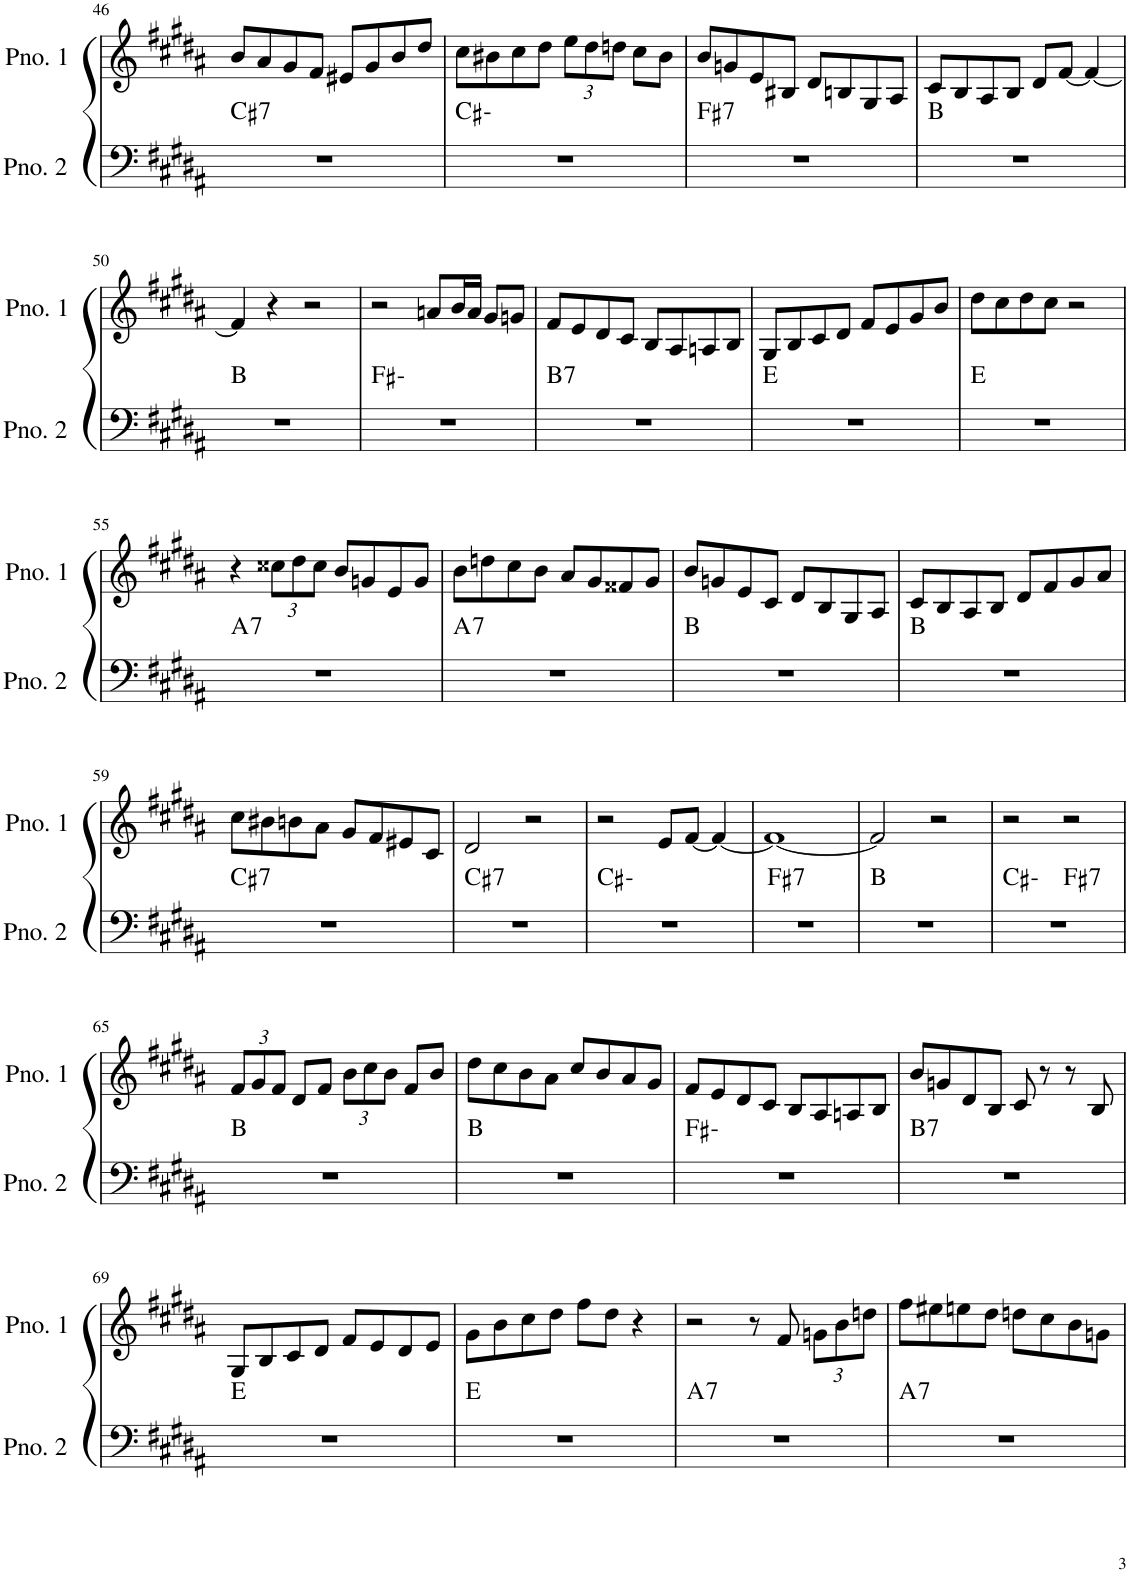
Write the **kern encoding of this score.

**kern	**harte	**kern
*part2	*part2	*part1
*staff2	*	*staff1
*I"ピアノ 2	*	*I"ピアノ 1
!!LO:PB:g=z
*clefF4	*	*clefG2
*k[f#c#g#d#a#]	*	*k[f#c#g#d#a#]
*M4/4	*	*M4/4
=46	=46	=46
!	!LO:H:kt=7	!
1r	C#:7	8b/L
.	.	8a#/
.	.	8g#/
.	.	8f#/J
.	.	8e#X/L
.	.	8g#/
.	.	8b/
.	.	8dd#/J
=47	=47	=47
1r	C#:min	8cc#\L
.	.	8b#X\
.	.	8cc#\
.	.	8dd#\J
*	*	*Xbrackettup
.	.	12ee\L
.	.	12dd#\
.	.	12ddn\J
.	.	8cc#\L
.	.	8b#\J
=48	=48	=48
!	!LO:H:kt=7	!
1r	F#:7	8b/L
.	.	8gn/
.	.	8e/
.	.	8B#X/J
.	.	8d#/L
.	.	8Bn/
.	.	8G#/
.	.	8A#/J
=49	=49	=49
1r	B:maj	8c#/L
.	.	8B/
.	.	8A#/
.	.	8B/J
.	.	8d#/L
.	.	[8f#/J
.	.	4f#/_
!!LO:LB:g=z
=50	=50	=50
1r	B:maj	4f#/]
.	.	4r
.	.	2r
=51	=51	=51
1r	F#:min	2r
.	.	8an/L
.	.	16b/L
.	.	16a/JJ
.	.	8g#/L
.	.	8gn/J
=52	=52	=52
!	!LO:H:kt=7	!
1r	B:7	8f#/L
.	.	8e/
.	.	8d#/
.	.	8c#/J
.	.	8B/L
.	.	8A#/
.	.	8An/
.	.	8B/J
=53	=53	=53
1r	E:maj	8G#/L
.	.	8B/
.	.	8c#/
.	.	8d#/J
.	.	8f#/L
.	.	8e/
.	.	8g#/
.	.	8b/J
=54	=54	=54
1r	E:maj	8dd#\L
.	.	8cc#\
.	.	8dd#\
.	.	8cc#\J
.	.	2r
!!LO:LB:g=z
=55	=55	=55
!	!LO:H:kt=7	!
1r	A:7	4r
.	.	12cc##X\L
.	.	12dd#\
.	.	12cc##\J
.	.	8b/L
.	.	8gn/
.	.	8e/
.	.	8g/J
=56	=56	=56
!	!LO:H:kt=7	!
1r	A:7	8b\L
.	.	8ddn\
.	.	8cc#\
.	.	8b\J
.	.	8a#/L
.	.	8g#/
.	.	8f##X/
.	.	8g#/J
=57	=57	=57
1r	B:maj	8b/L
.	.	8gn/
.	.	8e/
.	.	8c#/J
.	.	8d#/L
.	.	8B/
.	.	8G#/
.	.	8A#/J
=58	=58	=58
1r	B:maj	8c#/L
.	.	8B/
.	.	8A#/
.	.	8B/J
.	.	8d#/L
.	.	8f#/
.	.	8g#/
.	.	8a#/J
!!LO:LB:g=z
=59	=59	=59
!	!LO:H:kt=7	!
1r	C#:7	8cc#\L
.	.	8b#X\
.	.	8bn\
.	.	8a#\J
.	.	8g#/L
.	.	8f#/
.	.	8e#X/
.	.	8c#/J
=60	=60	=60
!	!LO:H:kt=7	!
1r	C#:7	2d#/
.	.	2r
=61	=61	=61
1r	C#:min	2r
.	.	8e/L
.	.	[8f#/J
.	.	4f#/_
=62	=62	=62
!	!LO:H:kt=7	!
1r	F#:7	1f#_
=63	=63	=63
1r	B:maj	2f#/]
.	.	2r
=64	=64	=64
*^	*	*
1r	2ryy	C#:min	2r
!	!	!LO:H:kt=7	!
.	2ryy	F#:7	2r
*v	*v	*	*
!!LO:LB:g=z
=65	=65	=65
1r	B:maj	12f#/L
.	.	12g#/
.	.	12f#/J
.	.	8d#/L
.	.	8f#/J
.	.	12b\L
.	.	12cc#\
.	.	12b\J
.	.	8f#/L
.	.	8b/J
=66	=66	=66
1r	B:maj	8dd#\L
.	.	8cc#\
.	.	8b\
.	.	8a#\J
.	.	8cc#/L
.	.	8b/
.	.	8a#/
.	.	8g#/J
=67	=67	=67
1r	F#:min	8f#/L
.	.	8e/
.	.	8d#/
.	.	8c#/J
.	.	8B/L
.	.	8A#/
.	.	8An/
.	.	8B/J
=68	=68	=68
!	!LO:H:kt=7	!
1r	B:7	8b/L
.	.	8gn/
.	.	8d#/
.	.	8B/J
.	.	8c#/
.	.	8r
.	.	8r
.	.	8B/
!!LO:LB:g=z
=69	=69	=69
1r	E:maj	8G#/L
.	.	8B/
.	.	8c#/
.	.	8d#/J
.	.	8f#/L
.	.	8e/
.	.	8d#/
.	.	8e/J
=70	=70	=70
1r	E:maj	8g#\L
.	.	8b\
.	.	8cc#\
.	.	8dd#\J
.	.	8ff#\L
.	.	8dd#\J
.	.	4r
=71	=71	=71
!	!LO:H:kt=7	!
1r	A:7	2r
.	.	8r
.	.	8f#/
.	.	12gn\L
.	.	12b\
.	.	12ddn\J
=72	=72	=72
!	!LO:H:kt=7	!
1r	A:7	8ff#\L
.	.	8ee#X\
.	.	8een\
.	.	8dd#\J
.	.	8ddn\L
.	.	8cc#\
.	.	8b\
.	.	8gn\J
=	=	=
*-	*-	*-
